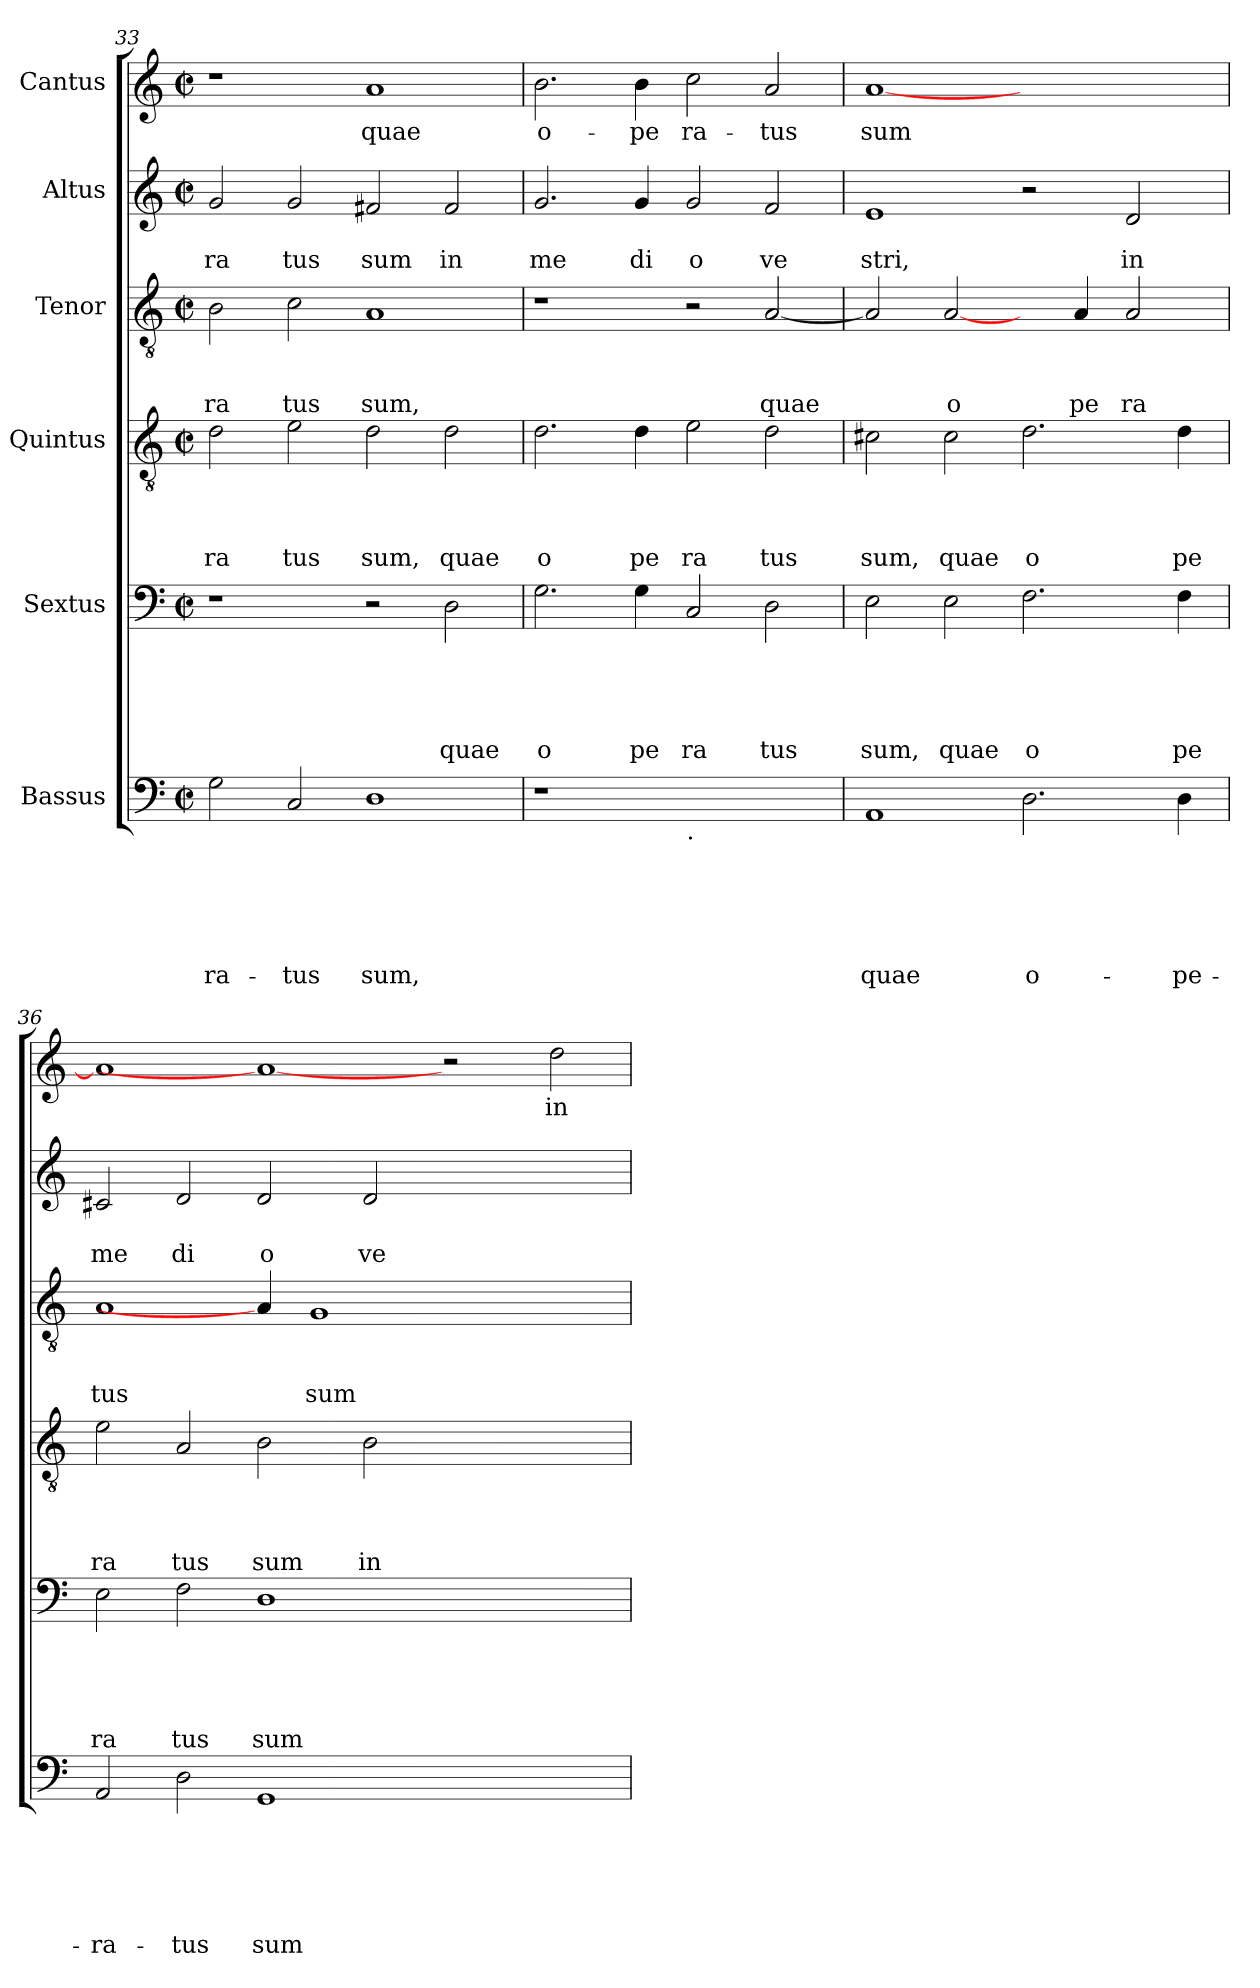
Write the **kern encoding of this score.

**kern	**text	**text	**text	**text	**text	**text	**kern	**text	**text	**text	**text	**text	**kern	**text	**text	**text	**text	**kern	**text	**text	**text	**kern	**text	**text	**kern	**text
*part6	*part6	*part6	*part6	*part6	*part6	*part6	*part5	*part5	*part5	*part5	*part5	*part5	*part4	*part4	*part4	*part4	*part4	*part3	*part3	*part3	*part3	*part2	*part2	*part2	*part1	*part1
*staff6	*staff6	*staff6	*staff6	*staff6	*staff6	*staff6	*staff5	*staff5	*staff5	*staff5	*staff5	*staff5	*staff4	*staff4	*staff4	*staff4	*staff4	*staff3	*staff3	*staff3	*staff3	*staff2	*staff2	*staff2	*staff1	*staff1
*I"Bassus	*	*	*	*	*	*	*I"Sextus	*	*	*	*	*	*I"Quintus	*	*	*	*	*I"Tenor	*	*	*	*I"Altus	*	*	*I"Cantus	*
*clefF4	*	*	*	*	*	*	*clefF4	*	*	*	*	*	*clefGv2	*	*	*	*	*clefGv2	*	*	*	*clefG2	*	*	*clefG2	*
*k[]	*	*	*	*	*	*	*k[]	*	*	*	*	*	*k[]	*	*	*	*	*k[]	*	*	*	*k[]	*	*	*k[]	*
*C:	*	*	*	*	*	*	*C:	*	*	*	*	*	*C:	*	*	*	*	*C:	*	*	*	*C:	*	*	*C:	*
*M2/2	*	*	*	*	*	*	*M2/2	*	*	*	*	*	*M2/2	*	*	*	*	*M2/2	*	*	*	*M2/2	*	*	*M2/2	*
*met(c|)	*	*	*	*	*	*	*met(c|)	*	*	*	*	*	*met(c|)	*	*	*	*	*met(c|)	*	*	*	*met(c|)	*	*	*met(c|)	*
=33	=33	=33	=33	=33	=33	=33	=33	=33	=33	=33	=33	=33	=33	=33	=33	=33	=33	=33	=33	=33	=33	=33	=33	=33	=33	=33
!	!	!	!	!	!	!LO:LY:b	!	!	!	!	!	!	!	!	!	!	!LO:LY:b	!	!	!	!LO:LY:b	!	!	!LO:LY:b	!	!
2G\	.	.	.	.	.	-ra-	1r	.	.	.	.	.	2d\	.	.	.	ra	2B\	.	.	ra	2g/	.	ra	1r	.
!	!	!	!	!	!	!LO:LY:b	!	!	!	!	!	!	!	!	!	!	!LO:LY:b	!	!	!	!LO:LY:b	!	!	!LO:LY:b	!	!
2C/	.	.	.	.	.	-tus	.	.	.	.	.	.	2e\	.	.	.	tus	2c\	.	.	tus	2g/	.	tus	.	.
!	!	!	!	!	!	!LO:LY:b	!	!	!	!	!	!	!	!	!	!	!LO:LY:b	!	!	!	!LO:LY:b	!	!	!LO:LY:b	!	!LO:LY:b
1D	.	.	.	.	.	sum,	2r	.	.	.	.	.	2d\	.	.	.	sum,	1A	.	.	sum,	2f#X/	.	sum	1a	quae
!	!	!	!	!	!	!	!	!	!	!	!	!LO:LY:b	!	!	!	!	!LO:LY:b	!	!	!	!	!	!	!LO:LY:b	!	!
.	.	.	.	.	.	.	2D\	.	.	.	.	quae	2d\	.	.	.	quae	.	.	.	.	2f#/	.	in	.	.
!!LO:PB:g=z
=34	=34	=34	=34	=34	=34	=34	=34	=34	=34	=34	=34	=34	=34	=34	=34	=34	=34	=34	=34	=34	=34	=34	=34	=34	=34	=34
!	!	!	!	!	!	!	!	!	!	!	!	!LO:LY:b	!	!	!	!	!LO:LY:b	!	!	!	!	!	!	!LO:LY:b	!	!LO:LY:b
1r	.	.	.	.	.	.	2.G\	.	.	.	.	o	2.d\	.	.	.	o	1r	.	.	.	2.g/	.	me	2.b\	o-
!	!	!	!	!	!	!	!	!	!	!	!	!LO:LY:b	!	!	!	!	!LO:LY:b	!	!	!	!	!	!	!LO:LY:b	!	!LO:LY:b
.	.	.	.	.	.	.	4G\	.	.	.	.	pe	4d\	.	.	.	pe	.	.	.	.	4g/	.	di	4b\	-pe
!LO:TX:b:t=.	!	!	!	!	!	!	!	!	!	!	!	!	!	!	!	!	!	!	!	!	!	!	!	!	!	!
!	!	!	!	!	!	!	!	!	!	!	!	!LO:LY:b	!	!	!	!	!LO:LY:b	!	!	!	!	!	!	!LO:LY:b	!	!LO:LY:b
1ryy	.	.	.	.	.	.	2C/	.	.	.	.	ra	2e\	.	.	.	ra	2r	.	.	.	2g/	.	o	2cc\	ra-
!	!	!	!	!	!	!	!	!	!	!	!	!LO:LY:b	!	!	!	!	!LO:LY:b	!	!	!	!LO:LY:b	!	!	!LO:LY:b	!	!LO:LY:b
.	.	.	.	.	.	.	2D\	.	.	.	.	tus	2d\	.	.	.	tus	[<2A/	.	.	quae	2f/	.	ve	2a/	-tus
=35	=35	=35	=35	=35	=35	=35	=35	=35	=35	=35	=35	=35	=35	=35	=35	=35	=35	=35	=35	=35	=35	=35	=35	=35	=35	=35
!	!	!	!	!	!	!LO:LY:b	!	!	!	!	!	!LO:LY:b	!	!	!	!	!LO:LY:b	!	!	!	!	!	!	!LO:LY:b	!	!LO:LY:b
1AA	.	.	.	.	.	quae	2E\	.	.	.	.	sum,	2c#X\	.	.	.	sum,	2A/]	.	.	.	1e	.	stri,	[<1a	sum
!	!	!	!	!	!	!	!	!	!	!	!	!LO:LY:b	!	!	!	!	!LO:LY:b	!	!	!	!LO:LY:b	!	!	!	!	!
.	.	.	.	.	.	.	2E\	.	.	.	.	quae	2c#\	.	.	.	quae	[2A/	.	.	o	.	.	.	.	.
!	!	!	!	!	!	!LO:LY:b	!	!	!	!	!	!LO:LY:b	!	!	!	!	!LO:LY:b	!	!	!	!	!	!	!	!	!
2.D\	.	.	.	.	.	o-	2.F\	.	.	.	.	o	2.d\	.	.	.	o	4ryy	.	.	.	2r	.	.	1ryy	.
!	!	!	!	!	!	!	!	!	!	!	!	!	!	!	!	!	!	!	!	!	!LO:LY:b	!	!	!	!	!
.	.	.	.	.	.	.	.	.	.	.	.	.	.	.	.	.	.	4A/	.	.	pe	.	.	.	.	.
!	!	!	!	!	!	!	!	!	!	!	!	!	!	!	!	!	!	!	!	!	!LO:LY:b	!	!	!LO:LY:b	!	!
.	.	.	.	.	.	.	.	.	.	.	.	.	.	.	.	.	.	2A/	.	.	ra	2d/	.	in	.	.
!	!	!	!	!	!	!LO:LY:b	!	!	!	!	!	!LO:LY:b	!	!	!	!	!LO:LY:b	!	!	!	!	!	!	!	!	!
4D\	.	.	.	.	.	-pe-	4F\	.	.	.	.	pe	4d\	.	.	.	pe	.	.	.	.	.	.	.	.	.
=36	=36	=36	=36	=36	=36	=36	=36	=36	=36	=36	=36	=36	=36	=36	=36	=36	=36	=36	=36	=36	=36	=36	=36	=36	=36	=36
!	!	!	!	!	!	!LO:LY:b	!	!	!	!	!	!LO:LY:b	!	!	!	!	!LO:LY:b	!	!	!	!LO:LY:b	!	!	!LO:LY:b	!	!
2AA/	.	.	.	.	.	-ra-	2E\	.	.	.	.	ra	2e\	.	.	.	ra	1A	.	.	tus	2c#X/	.	me	1a]	.
!	!	!	!	!	!	!LO:LY:b	!	!	!	!	!	!LO:LY:b	!	!	!	!	!LO:LY:b	!	!	!	!	!	!	!LO:LY:b	!	!
2D\	.	.	.	.	.	-tus	2F\	.	.	.	.	tus	2A/	.	.	.	tus	.	.	.	.	2d/	.	di	.	.
!	!	!	!	!	!	!LO:LY:b	!	!	!	!	!	!LO:LY:b	!	!	!	!	!LO:LY:b	!	!	!	!	!	!	!LO:LY:b	!	!
1GG	.	.	.	.	.	sum	1D	.	.	.	.	sum	2B\	.	.	.	sum	4A/]	.	.	.	2d/	.	o	1a_	.
!	!	!	!	!	!	!	!	!	!	!	!	!	!	!	!	!	!	!	!	!	!LO:LY:b	!	!	!	!	!
.	.	.	.	.	.	.	.	.	.	.	.	.	.	.	.	.	.	1G	.	.	sum	.	.	.	.	.
!	!	!	!	!	!	!	!	!	!	!	!	!	!	!	!	!	!LO:LY:b	!	!	!	!	!	!	!LO:LY:b	!	!
.	.	.	.	.	.	.	.	.	.	.	.	.	2B\	.	.	.	in	.	.	.	.	2d/	.	ve	.	.
1ryy	.	.	.	.	.	.	1ryy	.	.	.	.	.	1ryy	.	.	.	.	.	.	.	.	1ryy	.	.	2r	.
.	.	.	.	.	.	.	.	.	.	.	.	.	.	.	.	.	.	2.ryy	.	.	.	.	.	.	.	.
!	!	!	!	!	!	!	!	!	!	!	!	!	!	!	!	!	!	!	!	!	!	!	!	!	!	!LO:LY:b
.	.	.	.	.	.	.	.	.	.	.	.	.	.	.	.	.	.	.	.	.	.	.	.	.	2dd\	in
=	=	=	=	=	=	=	=	=	=	=	=	=	=	=	=	=	=	=	=	=	=	=	=	=	=	=
*-	*-	*-	*-	*-	*-	*-	*-	*-	*-	*-	*-	*-	*-	*-	*-	*-	*-	*-	*-	*-	*-	*-	*-	*-	*-	*-
